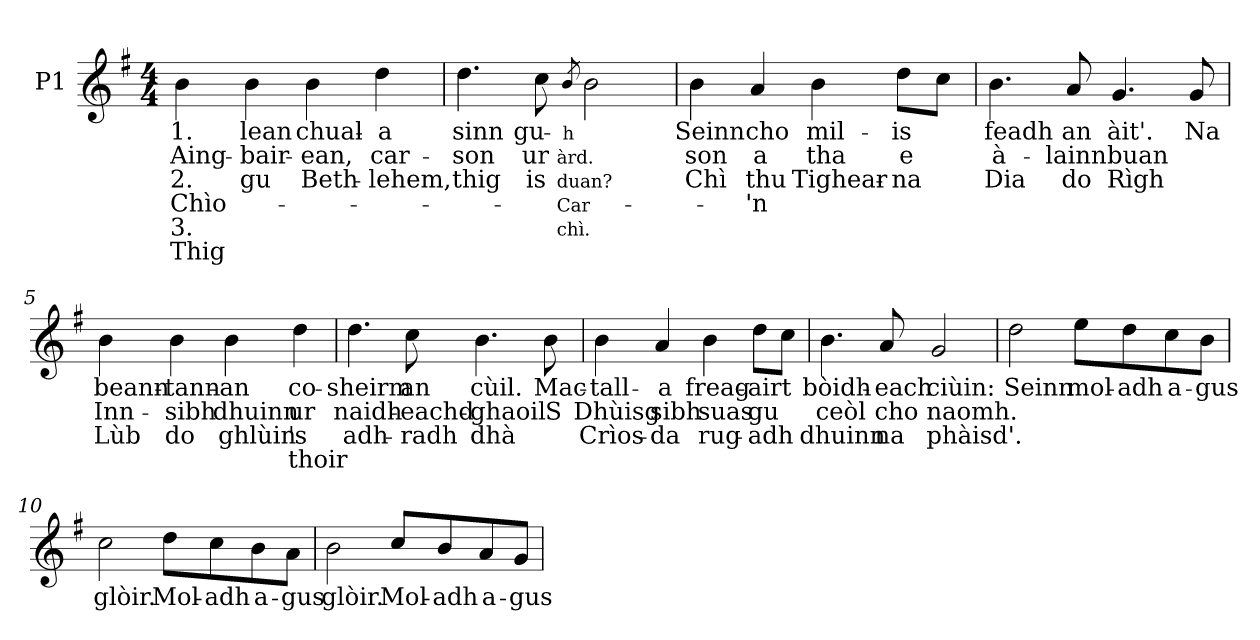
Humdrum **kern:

**kern	**text	**text	**text	**text	**text	**text
*part1	*part1	*part1	*part1	*part1	*part1	*part1
*staff1	*staff1	*staff1	*staff1	*staff1	*staff1	*staff1
*I"P1	*	*	*	*	*	*
!!LO:PB:g=z
*clefG2	*	*	*	*	*	*
*k[f#]	*	*	*	*	*	*
*G:	*	*	*	*	*	*
*M4/4	*	*	*	*	*	*
=1	=1	=1	=1	=1	=1	=1
!	!LO:LY:b:color=#000000	!LO:LY:b:color=#000000	!LO:LY:b:color=#000000	!LO:LY:b:color=#000000	!LO:LY:b:color=#000000	!LO:LY:b:color=#000000
4bi\	1.	Aing-	2.	Chìo-	3.	Thig
!	!LO:LY:b:color=#000000	!LO:LY:b:color=#000000	!LO:LY:b:color=#000000	!	!	!
4bi\	-lean	-bair-	gu	.	.	.
!	!LO:LY:b:color=#000000	!LO:LY:b:color=#000000	!LO:LY:b:color=#000000	!	!	!
4bi\	chual-	-ean,	Beth-	.	.	.
!	!LO:LY:b:color=#000000	!LO:LY:b:color=#000000	!LO:LY:b:color=#000000	!	!	!
4ddi\	-a	car-	-lehem,	.	.	.
=2	=2	=2	=2	=2	=2	=2
!	!LO:LY:b:color=#000000	!LO:LY:b:color=#000000	!LO:LY:b:color=#000000	!	!	!
4.ddi\	sinn	-son	thig	.	.	.
!	!LO:LY:b:color=#000000	!LO:LY:b:color=#000000	!LO:LY:b:color=#000000	!	!	!
8cci\	gu-	ur	is	.	.	.
!	!LO:LY:b:color=#000000	!LO:LY:b:color=#000000	!LO:LY:b:color=#000000	!LO:LY:b:color=#000000	!LO:LY:b:color=#000000	!
8qbi/	-h	àrd.	duan?	Car-	chì.	.
2bi\	.	.	.	.	.	.
!!LO:LB:g=z
=3	=3	=3	=3	=3	=3	=3
!	!LO:LY:b:color=#000000	!LO:LY:b:color=#000000	!LO:LY:b:color=#000000	!	!	!
4bi\	Seinn	-son	Chì	.	.	.
!	!LO:LY:b:color=#000000	!LO:LY:b:color=#000000	!LO:LY:b:color=#000000	!LO:LY:b:color=#000000	!	!
4ai/	cho	a	thu	'n	.	.
!	!LO:LY:b:color=#000000	!LO:LY:b:color=#000000	!LO:LY:b:color=#000000	!	!	!
4bi\	mil-	tha	Tighear-	.	.	.
!	!LO:LY:b:color=#000000	!LO:LY:b:color=#000000	!LO:LY:b:color=#000000	!	!	!
8ddi\L	-is	e	-na	.	.	.
8cci\J	.	.	.	.	.	.
=4	=4	=4	=4	=4	=4	=4
!	!LO:LY:b:color=#000000	!LO:LY:b:color=#000000	!LO:LY:b:color=#000000	!	!	!
4.bi\	feadh	à-	Dia	.	.	.
!	!LO:LY:b:color=#000000	!LO:LY:b:color=#000000	!LO:LY:b:color=#000000	!	!	!
8ai/	an	-lainn	do	.	.	.
!	!LO:LY:b:color=#000000	!LO:LY:b:color=#000000	!LO:LY:b:color=#000000	!	!	!
4.gi/	àit'.	buan	Rìgh	.	.	.
!	!LO:LY:b:color=#000000	!	!	!	!	!
8gi/	Na	.	.	.	.	.
!!LO:LB:g=z
=5	=5	=5	=5	=5	=5	=5
!	!LO:LY:b:color=#000000	!LO:LY:b:color=#000000	!LO:LY:b:color=#000000	!	!	!
4bi\	beann-	Inn-	Lùb	.	.	.
!	!LO:LY:b:color=#000000	!LO:LY:b:color=#000000	!LO:LY:b:color=#000000	!	!	!
4bi\	-tann-	-sibh	do	.	.	.
!	!LO:LY:b:color=#000000	!LO:LY:b:color=#000000	!LO:LY:b:color=#000000	!	!	!
4bi\	-an	dhuinn	ghlùin	.	.	.
!	!LO:LY:b:color=#000000	!LO:LY:b:color=#000000	!LO:LY:b:color=#000000	!LO:LY:b:color=#000000	!	!
4ddi\	co-	ur	's	thoir	.	.
=6	=6	=6	=6	=6	=6	=6
!	!LO:LY:b:color=#000000	!LO:LY:b:color=#000000	!LO:LY:b:color=#000000	!	!	!
4.ddi\	-sheirm	naidh-	adh-	.	.	.
!	!LO:LY:b:color=#000000	!LO:LY:b:color=#000000	!LO:LY:b:color=#000000	!	!	!
8cci\	an	-eachd-	-radh	.	.	.
!	!LO:LY:b:color=#000000	!LO:LY:b:color=#000000	!LO:LY:b:color=#000000	!	!	!
4.bi\	cùil.	-ghaoil	dhà	.	.	.
!	!LO:LY:b:color=#000000	!LO:LY:b:color=#000000	!	!	!	!
8bi\	Mac-	-'S	.	.	.	.
!!LO:LB:g=z
=7	=7	=7	=7	=7	=7	=7
!	!LO:LY:b:color=#000000	!LO:LY:b:color=#000000	!LO:LY:b:color=#000000	!	!	!
4bi\	tall-	Dhùisg	Crìos-	.	.	.
!	!LO:LY:b:color=#000000	!LO:LY:b:color=#000000	!LO:LY:b:color=#000000	!	!	!
4ai/	-a	sibh	-da	.	.	.
!	!LO:LY:b:color=#000000	!LO:LY:b:color=#000000	!LO:LY:b:color=#000000	!	!	!
4bi\	freag-	suas	rug-	.	.	.
!	!LO:LY:b:color=#000000	!LO:LY:b:color=#000000	!LO:LY:b:color=#000000	!	!	!
8ddi\L	-airt	gu	-adh	.	.	.
8cci\J	.	.	.	.	.	.
=8	=8	=8	=8	=8	=8	=8
!	!LO:LY:b:color=#000000	!LO:LY:b:color=#000000	!LO:LY:b:color=#000000	!	!	!
4.bi\	bòidh-	ceòl	dhuinn	.	.	.
!	!LO:LY:b:color=#000000	!LO:LY:b:color=#000000	!LO:LY:b:color=#000000	!	!	!
8ai/	-each	cho	na	.	.	.
!	!LO:LY:b:color=#000000	!LO:LY:b:color=#000000	!LO:LY:b:color=#000000	!	!	!
2gi/	ciùin:	naomh.	phàisd'.	.	.	.
!!LO:LB:g=z
=9	=9	=9	=9	=9	=9	=9
!	!LO:LY:b:color=#000000	!	!	!	!	!
2ddi\	Seinn	.	.	.	.	.
!	!LO:LY:b:color=#000000	!	!	!	!	!
8eei\L	mol-	.	.	.	.	.
!	!LO:LY:b:color=#000000	!	!	!	!	!
8ddi\	-adh	.	.	.	.	.
!	!LO:LY:b:color=#000000	!	!	!	!	!
8cci\	a-	.	.	.	.	.
!	!LO:LY:b:color=#000000	!	!	!	!	!
8bi\J	-gus	.	.	.	.	.
=10	=10	=10	=10	=10	=10	=10
!	!LO:LY:b:color=#000000	!	!	!	!	!
2cci\	glòir.	.	.	.	.	.
!	!LO:LY:b:color=#000000	!	!	!	!	!
8ddi\L	Mol-	.	.	.	.	.
!	!LO:LY:b:color=#000000	!	!	!	!	!
8cci\	-adh	.	.	.	.	.
!	!LO:LY:b:color=#000000	!	!	!	!	!
8bi\	a-	.	.	.	.	.
!	!LO:LY:b:color=#000000	!	!	!	!	!
8ai\J	-gus	.	.	.	.	.
=11	=11	=11	=11	=11	=11	=11
!	!LO:LY:b:color=#000000	!	!	!	!	!
2bi\	glòir.	.	.	.	.	.
!	!LO:LY:b:color=#000000	!	!	!	!	!
8cci/L	Mol-	.	.	.	.	.
!	!LO:LY:b:color=#000000	!	!	!	!	!
8bi/	-adh	.	.	.	.	.
!	!LO:LY:b:color=#000000	!	!	!	!	!
8ai/	a-	.	.	.	.	.
!	!LO:LY:b:color=#000000	!	!	!	!	!
8gi/J	-gus	.	.	.	.	.
=	=	=	=	=	=	=
*-	*-	*-	*-	*-	*-	*-
